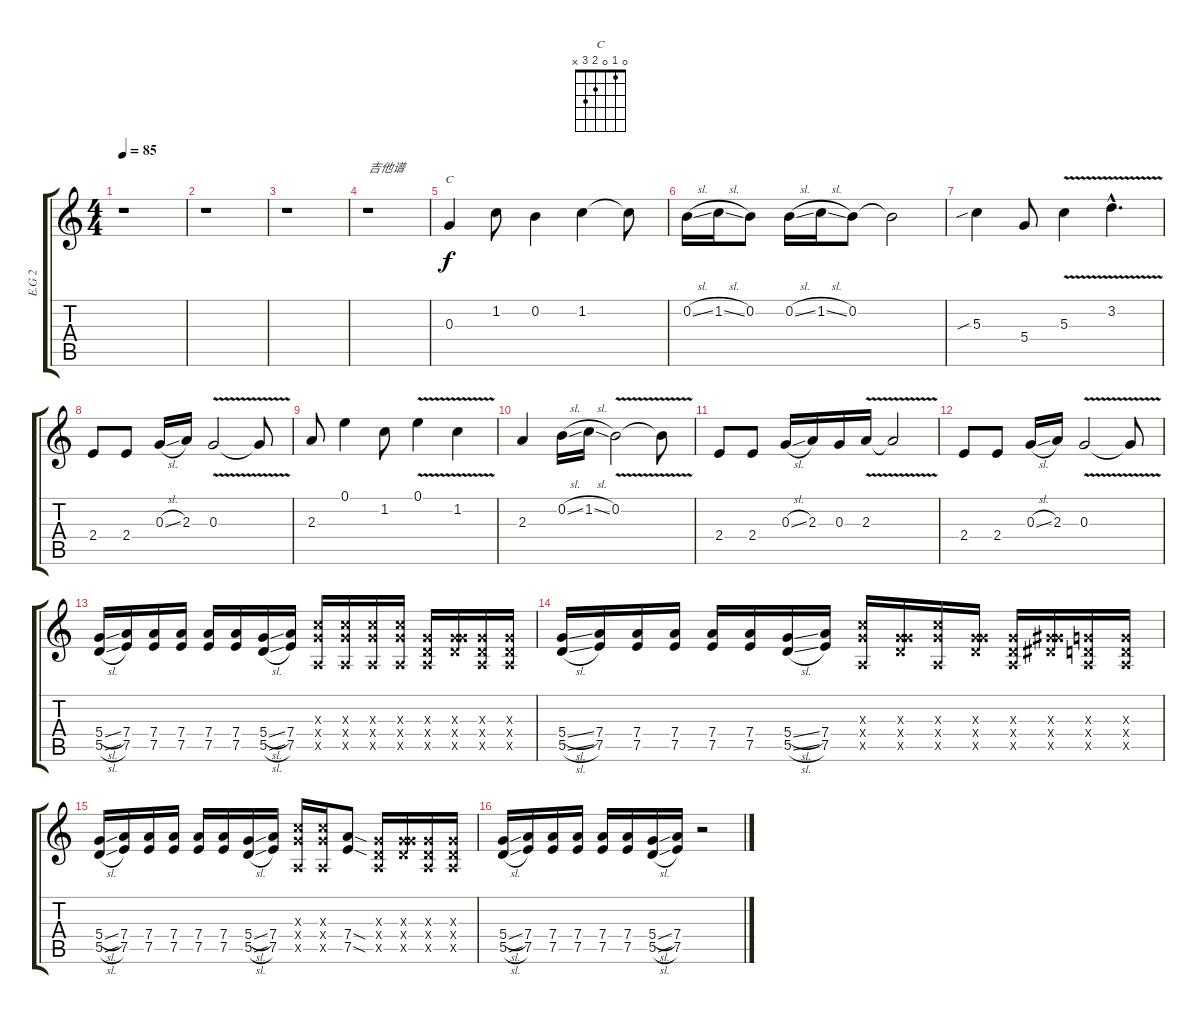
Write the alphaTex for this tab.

\track ("E.G 2" "E.G 2") {instrument acousticguitarsteel}
\staff {score tabs}
\tuning (E4 B3 G3 D3 A2 E2) {hide}
\chord ("C" 0 1 0 2 3 x)
\ts (4 4)
\tempo 85
\clef g2
\ks c
r.1{dy f instrument acousticguitarsteel} |
r.1 |
r.1 |
r.1{txt "吉他谱"} |
0.3.4{ch "C"} 1.2.8 0.2.4 1.2.4 1.2{t}.8 |
0.2{sl}.16 1.2{sl}.16 0.2.8 0.2{sl}.16 1.2{sl}.16 0.2.8 0.2{t}.2 |
5.3{sib}.4 5.4.8 5.3{v}.4 3.2{v hac}.4{d} |
2.4.8 2.4.8 0.3{sl}.16 2.3.16 0.3{v}.2 0.3{t}.8 |
2.3.8 0.1.4 1.2.8 0.1{v}.4 1.2{v}.4 |
2.3.4 0.2{sl}.16 1.2{sl}.16 0.2{v}.2 0.2{t}.8 |
2.4.8 2.4.8 0.3{sl}.16 2.3.16 0.3.16 2.3{v}.16 2.3{t}.2 |
2.4.8 2.4.8 0.3{sl}.16 2.3.16 0.3{v}.2 0.3{t}.8 |
(5.4{sl} 5.5{sl}).16{instrument distortionguitar} (7.4 7.5).16 (7.4 7.5).16 (7.4 7.5).16 (7.4 7.5).16 (7.4 7.5).16 (5.4{sl} 5.5{sl}).16 (7.4 7.5).16 (5.3{x} 5.4{x} 0.5{x}).16 (5.3{x} 5.4{x} 0.5{x}).16 (5.3{x} 5.4{x} 0.5{x}).16 (5.3{x} 5.4{x} 0.5{x}).16 (0.3{x} 0.4{x} 0.5{x}).16 (0.3{x} 5.4{x} 5.5{x}).16 (0.3{x} 0.4{x} 0.5{x}).16 (0.3{x} 0.4{x} 0.5{x}).16 |
(5.4{sl} 5.5{sl}).16{instrument distortionguitar} (7.4 7.5).16 (7.4 7.5).16 (7.4 7.5).16 (7.4 7.5).16 (7.4 7.5).16 (5.4{sl} 5.5{sl}).16 (7.4 7.5).16 (5.3{x} 5.4{x} 0.5{x}).16 (0.3{x} 5.4{x} 5.5{x}).16 (5.3{x} 5.4{x} 0.5{x}).16 (0.3{x} 5.4{x} 5.5{x}).16 (0.3{x} 0.4{x} 0.5{x}).16 (0.3{x} 6.4{x} 6.5{x}).16 (0.3{x} 0.4{x} 0.5{x}).16 (0.3{x} 0.4{x} 0.5{x}).16 |
(5.4{sl} 5.5{sl}).16{instrument distortionguitar} (7.4 7.5).16 (7.4 7.5).16 (7.4 7.5).16 (7.4 7.5).16 (7.4 7.5).16 (5.4{sl} 5.5{sl}).16 (7.4 7.5).16 (5.3{x} 5.4{x} 0.5{x}).16 (5.3{x} 5.4{x} 0.5{x}).16 (7.4{sod} 7.5{sod}).8 (0.3{x} 0.4{x} 0.5{x}).16 (0.3{x} 5.4{x} 5.5{x}).16 (0.3{x} 0.4{x} 0.5{x}).16 (0.3{x} 0.4{x} 0.5{x}).16 |
(5.4{sl} 5.5{sl}).16{instrument distortionguitar} (7.4 7.5).16 (7.4 7.5).16 (7.4 7.5).16 (7.4 7.5).16 (7.4 7.5).16 (5.4{sl} 5.5{sl}).16 (7.4 7.5).16 r.2
